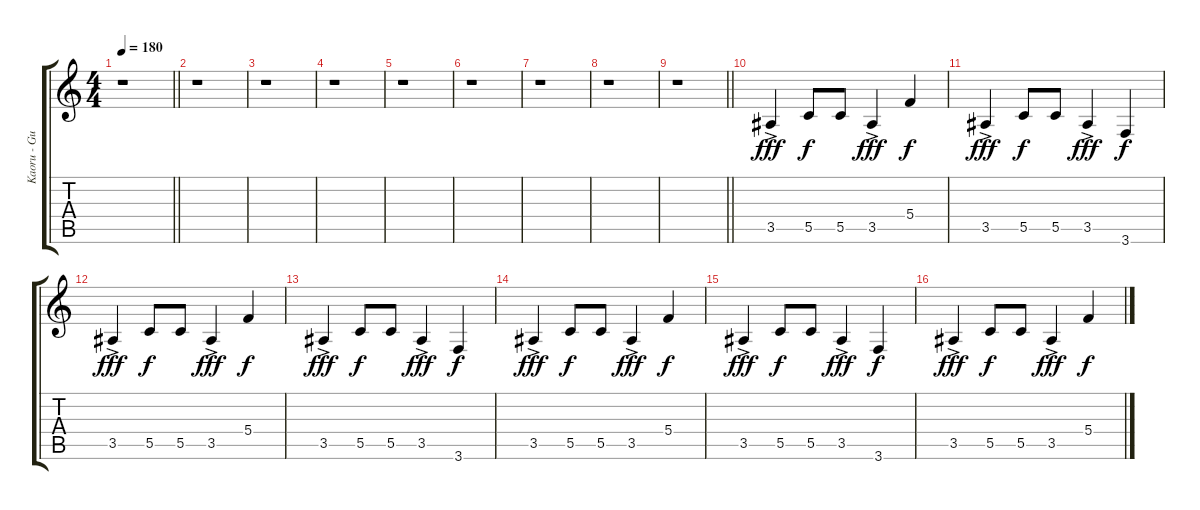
\track ("Kaoru - Guitar 3" "Kaoru - Gu") {instrument overdrivenguitar}
\staff {score tabs}
\tuning (D4 A3 F3 C3 G2 D2) {hide}
\ts (4 4)
\tempo 180
\clef g2
\barLineRight lightlight
\ks c
r.1{dy fff instrument overdrivenguitar} |
r.1 |
r.1 |
r.1 |
r.1 |
r.1 |
r.1 |
r.1 |
\barLineRight lightlight
r.1 |
3.5{ac}.4 5.5.8{dy f} 5.5.8 3.5{ac}.4{dy fff} 5.4.4{dy f} |
3.5{ac}.4{dy fff} 5.5.8{dy f} 5.5.8 3.5{ac}.4{dy fff} 3.6.4{dy f} |
3.5{ac}.4{dy fff} 5.5.8{dy f} 5.5.8 3.5{ac}.4{dy fff} 5.4.4{dy f} |
3.5{ac}.4{dy fff} 5.5.8{dy f} 5.5.8 3.5{ac}.4{dy fff} 3.6.4{dy f} |
3.5{ac}.4{dy fff} 5.5.8{dy f} 5.5.8 3.5{ac}.4{dy fff} 5.4.4{dy f} |
3.5{ac}.4{dy fff} 5.5.8{dy f} 5.5.8 3.5{ac}.4{dy fff} 3.6.4{dy f} |
3.5{ac}.4{dy fff} 5.5.8{dy f} 5.5.8 3.5{ac}.4{dy fff} 5.4.4{dy f}
